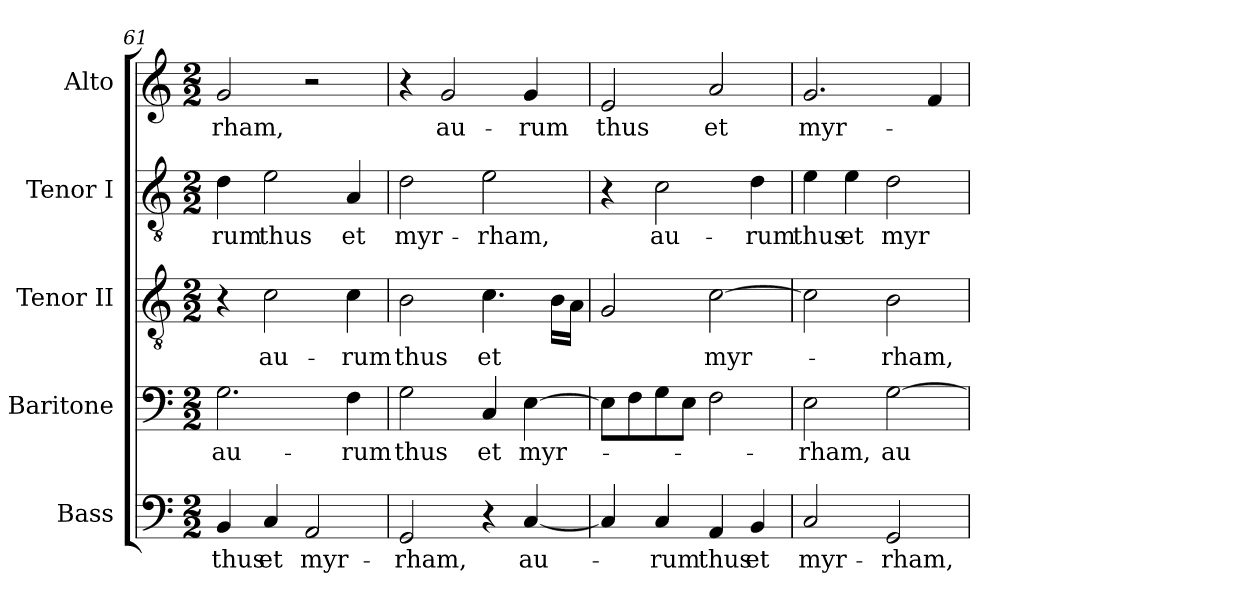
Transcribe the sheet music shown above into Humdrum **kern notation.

**kern	**text	**kern	**text	**kern	**text	**kern	**text	**kern	**text
*part5	*part5	*part4	*part4	*part3	*part3	*part2	*part2	*part1	*part1
*staff5	*staff5	*staff4	*staff4	*staff3	*staff3	*staff2	*staff2	*staff1	*staff1
*I"Bass	*	*I"Baritone	*	*I"Tenor II	*	*I"Tenor I	*	*I"Alto	*
*	*	*I'B.	*	*I'T. II	*	*I'T.	*	*I'A.	*
*clefF4	*	*clefF4	*	*clefGv2	*	*clefGv2	*	*clefG2	*
*	*	*	*	*ITrd7c12	*	*ITrd7c12	*	*	*
*k[]	*	*k[]	*	*k[]	*	*k[]	*	*k[]	*
*C:	*	*C:	*	*C:	*	*C:	*	*C:	*
*M2/2	*	*M2/2	*	*M2/2	*	*M2/2	*	*M2/2	*
=61	=61	=61	=61	=61	=61	=61	=61	=61	=61
!	!LO:LY:b:color=#000000	!	!	!	!	!	!	!	!
!	!	!	!LO:LY:b:color=#000000	!	!	!	!	!	!
!	!	!	!	!	!	!	!LO:LY:b:color=#000000	!	!
!	!	!	!	!	!	!	!	!	!LO:LY:b:color=#000000
4BBi/	thus	2.Gi\	au-	4r	.	4Di\	-rum	2gi/	-rham,
!	!LO:LY:b:color=#000000	!	!	!	!	!	!	!	!
!	!	!	!	!	!LO:LY:b:color=#000000	!	!	!	!
!	!	!	!	!	!	!	!LO:LY:b:color=#000000	!	!
4Ci/	et	.	.	2Ci\	au-	2Ei\	thus	.	.
!	!LO:LY:b:color=#000000	!	!	!	!	!	!	!	!
2AAi/	myr-	.	.	.	.	.	.	2r	.
!	!	!	!LO:LY:b:color=#000000	!	!	!	!	!	!
!	!	!	!	!	!LO:LY:b:color=#000000	!	!	!	!
!	!	!	!	!	!	!	!LO:LY:b:color=#000000	!	!
.	.	4Fi\	-rum	4Ci\	-rum	4AAi/	et	.	.
=62	=62	=62	=62	=62	=62	=62	=62	=62	=62
!	!LO:LY:b:color=#000000	!	!	!	!	!	!	!	!
!	!	!	!LO:LY:b:color=#000000	!	!	!	!	!	!
!	!	!	!	!	!LO:LY:b:color=#000000	!	!	!	!
!	!	!	!	!	!	!	!LO:LY:b:color=#000000	!	!
2GGi/	-rham,	2Gi\	thus	2BBi\	thus	2Di\	myr-	4r	.
!	!	!	!	!	!	!	!	!	!LO:LY:b:color=#000000
.	.	.	.	.	.	.	.	2gi/	au-
!	!	!	!LO:LY:b:color=#000000	!	!	!	!	!	!
!	!	!	!	!	!LO:LY:b:color=#000000	!	!	!	!
!	!	!	!	!	!	!	!LO:LY:b:color=#000000	!	!
4r	.	4Ci/	et	4.Ci\	et	2Ei\	-rham,	.	.
!	!LO:LY:b:color=#000000	!	!	!	!	!	!	!	!
!	!	!	!LO:LY:b:color=#000000	!	!	!	!	!	!
!	!	!	!	!	!	!	!	!	!LO:LY:b:color=#000000
[<4Ci/	au-	[>4Ei\	myr-	.	.	.	.	4gi/	-rum
.	.	.	.	16BBi\LL	.	.	.	.	.
.	.	.	.	16AAi\JJ	.	.	.	.	.
=63	=63	=63	=63	=63	=63	=63	=63	=63	=63
!	!	!	!	!	!	!	!	!	!LO:LY:b:color=#000000
4Ci/]	.	8Ei\L]	.	2GGi/	.	4r	.	2ei/	thus
.	.	8Fi\	.	.	.	.	.	.	.
!	!LO:LY:b:color=#000000	!	!	!	!	!	!	!	!
!	!	!	!	!	!	!	!LO:LY:b:color=#000000	!	!
4Ci/	-rum	8Gi\	.	.	.	2Ci\	au-	.	.
.	.	8Ei\J	.	.	.	.	.	.	.
!	!LO:LY:b:color=#000000	!	!	!	!	!	!	!	!
!	!	!	!	!	!LO:LY:b:color=#000000	!	!	!	!
!	!	!	!	!	!	!	!	!	!LO:LY:b:color=#000000
4AAi/	thus	2Fi\	.	[>2Ci\	myr-	.	.	2ai/	et
!	!LO:LY:b:color=#000000	!	!	!	!	!	!	!	!
!	!	!	!	!	!	!	!LO:LY:b:color=#000000	!	!
4BBi/	et	.	.	.	.	4Di\	-rum	.	.
=64	=64	=64	=64	=64	=64	=64	=64	=64	=64
!	!LO:LY:b:color=#000000	!	!	!	!	!	!	!	!
!	!	!	!LO:LY:b:color=#000000	!	!	!	!	!	!
!	!	!	!	!	!	!	!LO:LY:b:color=#000000	!	!
!	!	!	!	!	!	!	!	!	!LO:LY:b:color=#000000
2Ci/	myr-	2Ei\	-rham,	2Ci\]	.	4Ei\	thus	2.gi/	myr-
!	!	!	!	!	!	!	!LO:LY:b:color=#000000	!	!
.	.	.	.	.	.	4Ei\	et	.	.
!	!LO:LY:b:color=#000000	!	!	!	!	!	!	!	!
!	!	!	!LO:LY:b:color=#000000	!	!	!	!	!	!
!	!	!	!	!	!LO:LY:b:color=#000000	!	!	!	!
!	!	!	!	!	!	!	!LO:LY:b:color=#000000	!	!
2GGi/	-rham,	[>2Gi\	au-	2BBi\	-rham,	2Di\	myr-	.	.
.	.	.	.	.	.	.	.	4fi/	.
=	=	=	=	=	=	=	=	=	=
*-	*-	*-	*-	*-	*-	*-	*-	*-	*-
